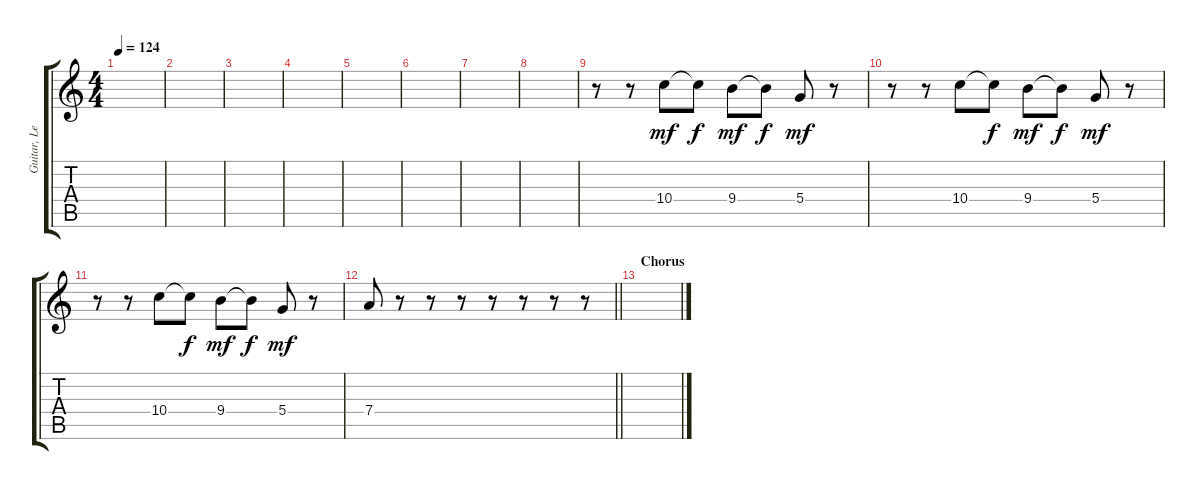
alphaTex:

\track ("Guitar, Lead Overdub" "Guitar, Le") {instrument distortionguitar}
\staff {score tabs}
\tuning (E4 B3 G3 D3 A2 D2) {hide}
\ts (4 4)
\tempo 124
\clef g2
\ks c
|
|
|
|
|
|
|
|
r.8 r.8 10.4.8{dy mf} 10.4{t}.8{dy f} 9.4.8{dy mf} 9.4{t}.8{dy f} 5.4.8{dy mf} r.8 |
r.8 r.8 10.4.8 10.4{t}.8{dy f} 9.4.8{dy mf} 9.4{t}.8{dy f} 5.4.8{dy mf} r.8 |
r.8 r.8 10.4.8 10.4{t}.8{dy f} 9.4.8{dy mf} 9.4{t}.8{dy f} 5.4.8{dy mf} r.8 |
\barLineRight lightlight
7.4.8 r.8 r.8 r.8 r.8 r.8 r.8 r.8 |
\section ("" "Chorus")
